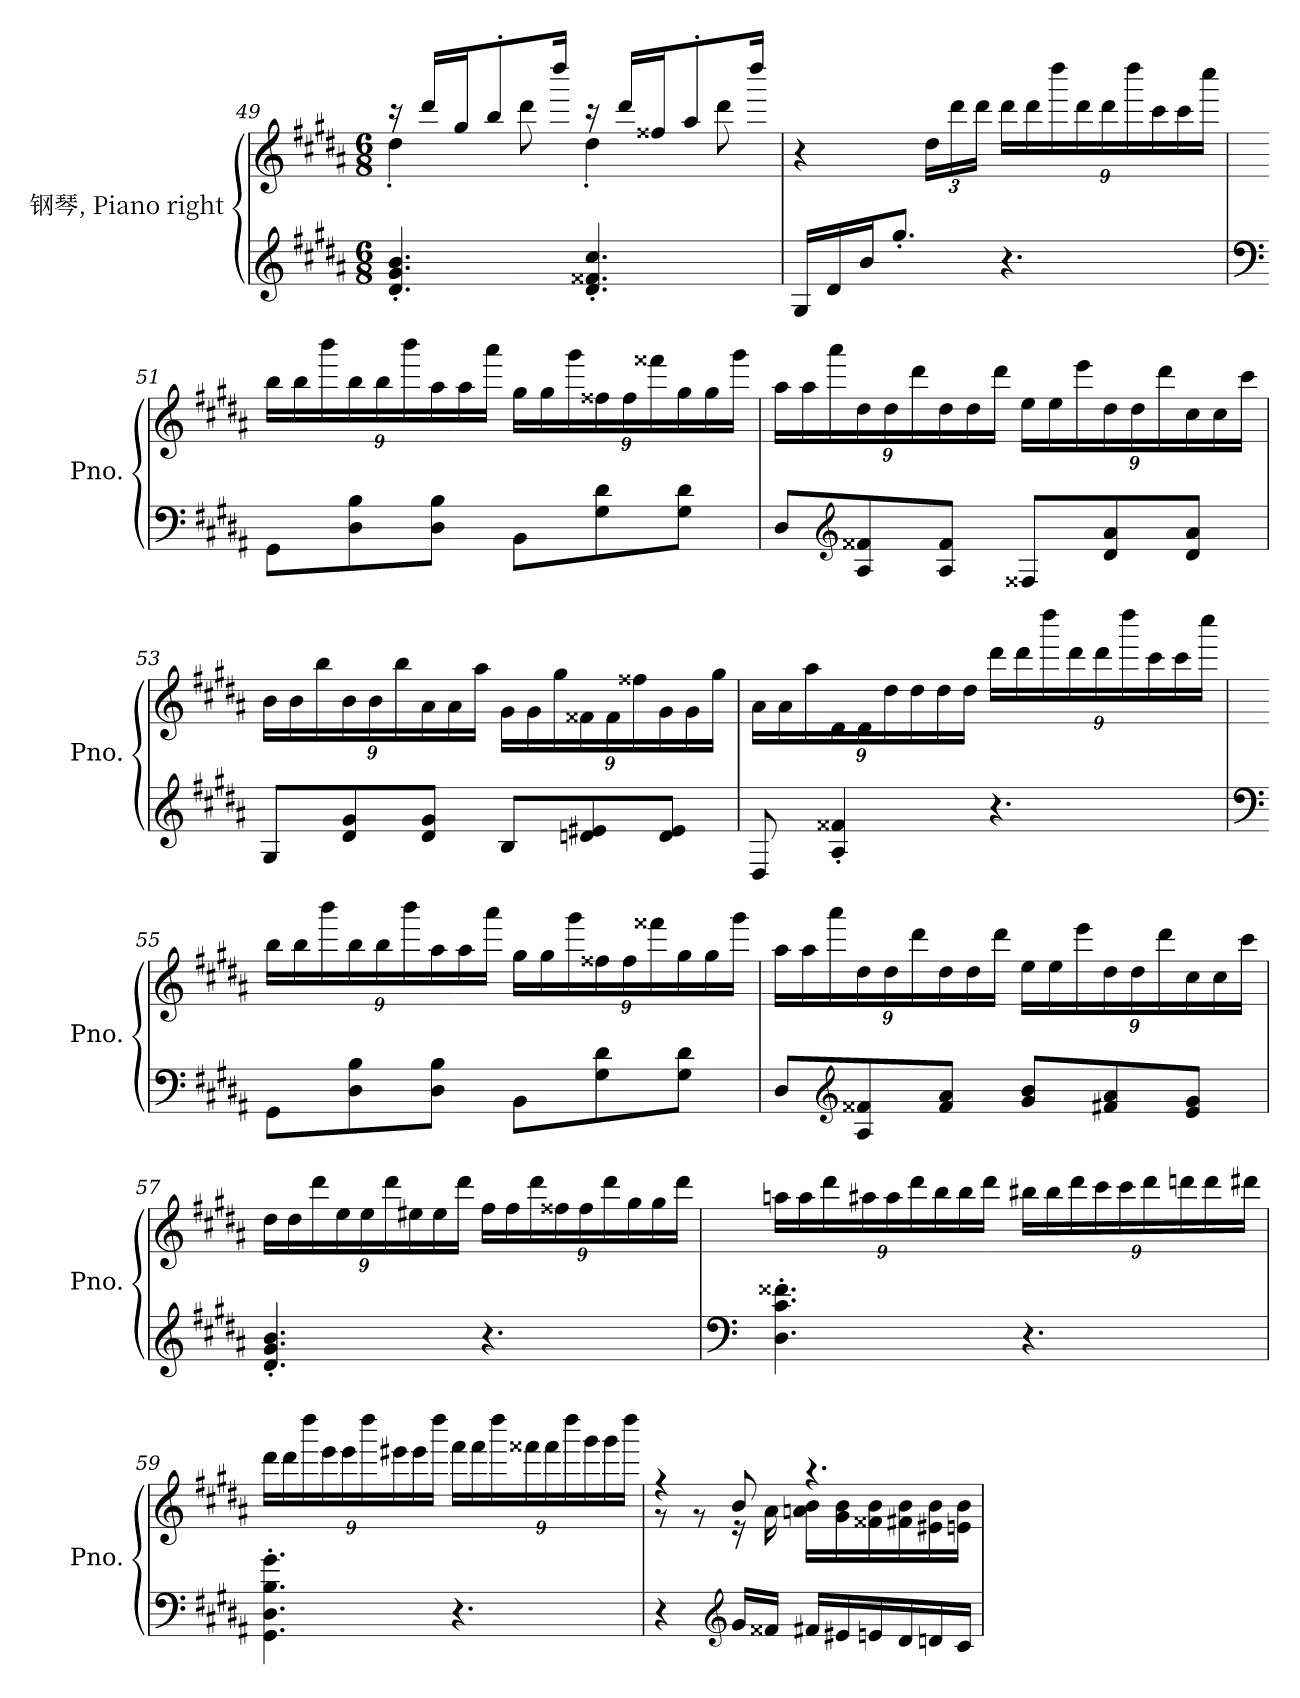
**kern	**kern
*part1	*part1
*staff2	*staff1
*I"钢琴, Piano right	*
*I'Pno.	*
*clefG2	*clefG2
*k[f#c#g#d#a#]	*k[f#c#g#d#a#]
*M6/8	*M6/8
*MM113	*MM113
=49	=49
*	*^
4.d#/' 4.g#/' 4.b/'	16r	4dd#'\
.	16ddd#/LL	.
.	16gg#/J	.
*	*MM114	*
.	8bb'/	.
*	*MM118	*
.	.	8ddd#\
*	*MM110	*
.	16dddd#/Jk	.
*	*MM111	*
4.d#/' 4.f##X/' 4.cc#/'	16r	4dd#'\
.	16ddd#/LL	.
.	16ff##X/J	.
.	8aa#'/	.
*	*MM115	*
.	.	8ddd#\
*	*MM104	*
.	16dddd#/Jk	.
*	*v	*v
!!LO:LB:g=z
=50	=50
16G#/LL	4r
16d#/	.
16b/J	.
8.gg#'/J	.
*	*Xbrackettup
*	*MM110
.	24dd#\LL
*	*MM111
.	24ddd#\
*	*MM113
.	24ddd#\JJ
4.r	24ddd#\LL
.	24ddd#\
.	24dddd#\
.	24ddd#\
.	24ddd#\
.	24dddd#\
.	24ccc#\
.	24ccc#\
.	24cccc#\JJ
=51	=51
*clefF4	*
8GG#\L	24bb\LL
.	24bb\
.	24bbb\
8D#\ 8B\	24bb\
.	24bb\
.	24bbb\
*	*MM115
8D#\ 8B\J	24aa#\
.	24aa#\
.	24aaa#\JJ
*	*MM113
8BB\L	24gg#\LL
.	24gg#\
.	24ggg#\
*	*MM114
8G#\ 8d#\	24ff##X\
.	24ff##\
.	24fff##X\
8G#\ 8d#\J	24gg#\
.	24gg#\
.	24ggg#\JJ
!!LO:LB:g=z
=52	=52
*	*MM111
8D#/L	24aa#\LL
.	24aa#\
.	24aaa#\
*clefG2	*
8A#/ 8f##X/	24dd#\
.	24dd#\
.	24ddd#\
*	*MM113
8A#/ 8f##/J	24dd#\
.	24dd#\
.	24ddd#\JJ
8F##X/L	24ee\LL
.	24ee\
.	24eee\
8d#/ 8a#/	24dd#\
.	24dd#\
.	24ddd#\
8d#/ 8a#/J	24cc#\
.	24cc#\
.	24ccc#\JJ
=53	=53
8G#/L	24b\LL
.	24b\
.	24bb\
8d#/ 8g#/	24b\
.	24b\
.	24bb\
8d#/ 8g#/J	24a#\
.	24a#\
.	24aa#\JJ
*	*MM113
8B/L	24g#\LL
.	24g#\
.	24gg#\
*	*MM114
8dn/ 8e#X/	24f##X\
.	24f##\
.	24ff##X\
8d/ 8e#/J	24g#\
.	24g#\
.	24gg#\JJ
!!LO:PB:g=z
=54	=54
*	*MM111
8D#/	24a#\LL
.	24a#\
.	24aa#\
4A#/' 4f##X/'	24d#\
.	24d#\
.	24dd#\
.	24dd#\
.	24dd#\
.	24dd#\JJ
4.r	24ddd#\LL
.	24ddd#\
.	24dddd#\
*	*MM110
.	24ddd#\
*	*MM111
.	24ddd#\
.	24dddd#\
.	24ccc#\
*	*MM112
.	24ccc#\
*	*MM113
.	24cccc#\JJ
!!LO:LB:g=z
=55	=55
*clefF4	*
8GG#\L	24bb\LL
.	24bb\
.	24bbb\
8D#\ 8B\	24bb\
.	24bb\
.	24bbb\
*	*MM115
8D#\ 8B\J	24aa#\
.	24aa#\
.	24aaa#\JJ
*	*MM113
8BB\L	24gg#\LL
.	24gg#\
.	24ggg#\
*	*MM114
8G#\ 8d#\	24ff##X\
.	24ff##\
.	24fff##X\
8G#\ 8d#\J	24gg#\
.	24gg#\
.	24ggg#\JJ
=56	=56
*	*MM111
8D#/L	24aa#\LL
.	24aa#\
.	24aaa#\
*clefG2	*
8A#/ 8f##X/	24dd#\
.	24dd#\
.	24ddd#\
*	*MM113
8f##/ 8a#/J	24dd#\
.	24dd#\
.	24ddd#\JJ
*	*MM111
8g#/ 8b/L	24ee\LL
.	24ee\
.	24eee\
8f#X/ 8a#/	24dd#\
.	24dd#\
.	24ddd#\
*	*MM113
8e/ 8g#/J	24cc#\
.	24cc#\
.	24ccc#\JJ
!!LO:LB:g=z
=57	=57
*	*MM115
4.d#/' 4.g#/' 4.b/'	24dd#\LL
.	24dd#\
.	24ddd#\
.	24ee\
.	24ee\
.	24ddd#\
.	24ee#X\
.	24ee#\
.	24ddd#\JJ
4.r	24ff#\LL
.	24ff#\
.	24ddd#\
.	24ff##X\
.	24ff##\
.	24ddd#\
.	24gg#\
.	24gg#\
.	24ddd#\JJ
!!LO:LB:g=z
=58	=58
*clefF4	*
*	*MM117
4.D#\' 4.c#\' 4.f##X\'	24aan\LL
.	24aa\
.	24ddd#\
.	24aa#X\
.	24aa#\
.	24ddd#\
.	24bb\
.	24bb\
.	24ddd#\JJ
4.r	24bb#X\LL
.	24bb#\
.	24ddd#\
.	24ccc#\
.	24ccc#\
.	24ddd#\
.	24dddn\
.	24ddd\
.	24ddd#X\JJ
!!LO:LB:g=z
=59	=59
*	*MM119
4.GG#\' 4.D#\' 4.B\' 4.g#\'	24ddd#\LL
.	24ddd#\
.	24dddd#\
.	24eee\
.	24eee\
.	24dddd#\
.	24eee#X\
.	24eee#\
.	24dddd#\JJ
4.r	24fff#\LL
.	24fff#\
.	24dddd#\
.	24fff##X\
.	24fff##\
.	24dddd#\
.	24ggg#\
.	24ggg#\
.	24dddd#\JJ
=60	=60
*	*MM69
*	*^
4r	4r	8r
.	.	8r
*clefG2	*	*
*	*MM102	*
16g#/LL	8b/	16r
16f##X/JJ	.	16a#\
16f#X/LL	4.r	16an\ 16b\LL
16e#X/	.	16g#\ 16b\
16en/	.	16f##X\ 16b\
16d#/	.	16f#X\ 16b\
16dn/	.	16e#X\ 16b\
*	*MM100	*
16c#/JJ	.	16en\ 16b\JJ
*	*v	*v
=	=
*-	*-
